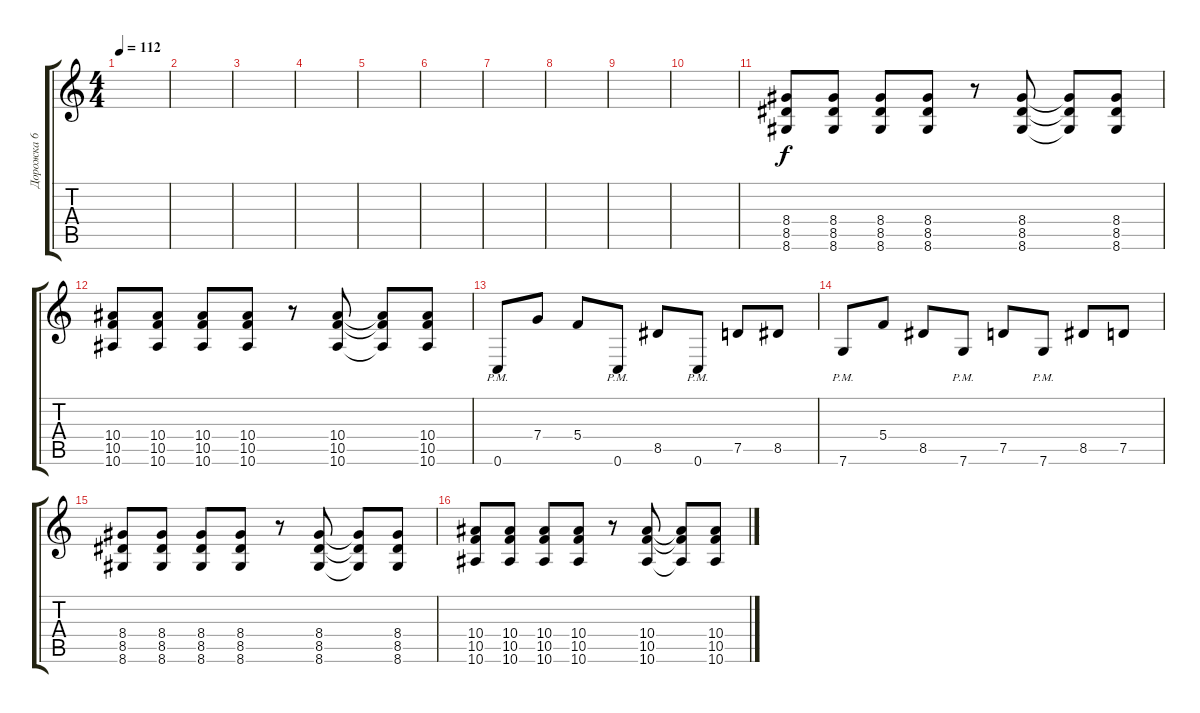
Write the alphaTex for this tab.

\track ("Дорожка 6" "Дорожка 6") {instrument overdrivenguitar}
\staff {score tabs}
\tuning (D4 A3 F3 C3 G2 C2) {hide}
\ts (4 4)
\tempo 112
\clef g2
\ks c
|
|
|
|
|
|
|
|
|
|
(8.4 8.5 8.6).8 (8.4 8.5 8.6).8 (8.4 8.5 8.6).8 (8.4 8.5 8.6).8 r.8 (8.4 8.5 8.6).8 (8.4{t} 8.5{t} 8.6{t}).8 (8.4 8.5 8.6).8 |
(10.4 10.5 10.6).8 (10.4 10.5 10.6).8 (10.4 10.5 10.6).8 (10.4 10.5 10.6).8 r.8 (10.4 10.5 10.6).8 (10.4{t} 10.5{t} 10.6{t}).8 (10.4 10.5 10.6).8 |
0.6{pm}.8 7.4.8 5.4.8 0.6{pm}.8 8.5.8 0.6{pm}.8 7.5.8 8.5.8 |
7.6{pm}.8 5.4.8 8.5.8 7.6{pm}.8 7.5.8 7.6{pm}.8 8.5.8 7.5.8 |
(8.4 8.5 8.6).8 (8.4 8.5 8.6).8 (8.4 8.5 8.6).8 (8.4 8.5 8.6).8 r.8 (8.4 8.5 8.6).8 (8.4{t} 8.5{t} 8.6{t}).8 (8.4 8.5 8.6).8 |
(10.4 10.5 10.6).8 (10.4 10.5 10.6).8 (10.4 10.5 10.6).8 (10.4 10.5 10.6).8 r.8 (10.4 10.5 10.6).8 (10.4{t} 10.5{t} 10.6{t}).8 (10.4 10.5 10.6).8
